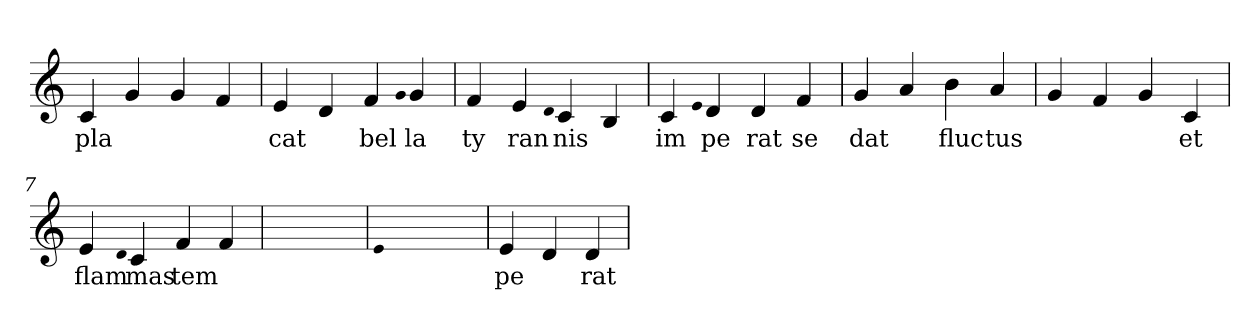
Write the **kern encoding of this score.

**kern	**text
*part1	*part1
*staff1	*staff1
*clefG2	*
=1	=1
4c	pla
4g	.
4g	.
4f	.
=2	=2
4e	cat
4d	.
4f	bel
qqg	.
4g	la
=3	=3
4f	ty
4e	ran
qqd	.
4c	nis
4B	.
=4	=4
4c	im
qqe	.
4d	pe
4d	rat
4f	se
=5	=5
4g	dat
4a	.
4b	fluc
4a	tus
=6	=6
4g	.
4f	.
4g	.
4c	et
=7	=7
4e	flam
qqd	.
4c	mas
4f	tem
4f	.
=8	=8
1ryy	.
=8	=8
qqe	.
1ryy	.
=8	=8
4e	pe
4d	.
4d	rat
=	=
*-	*-
